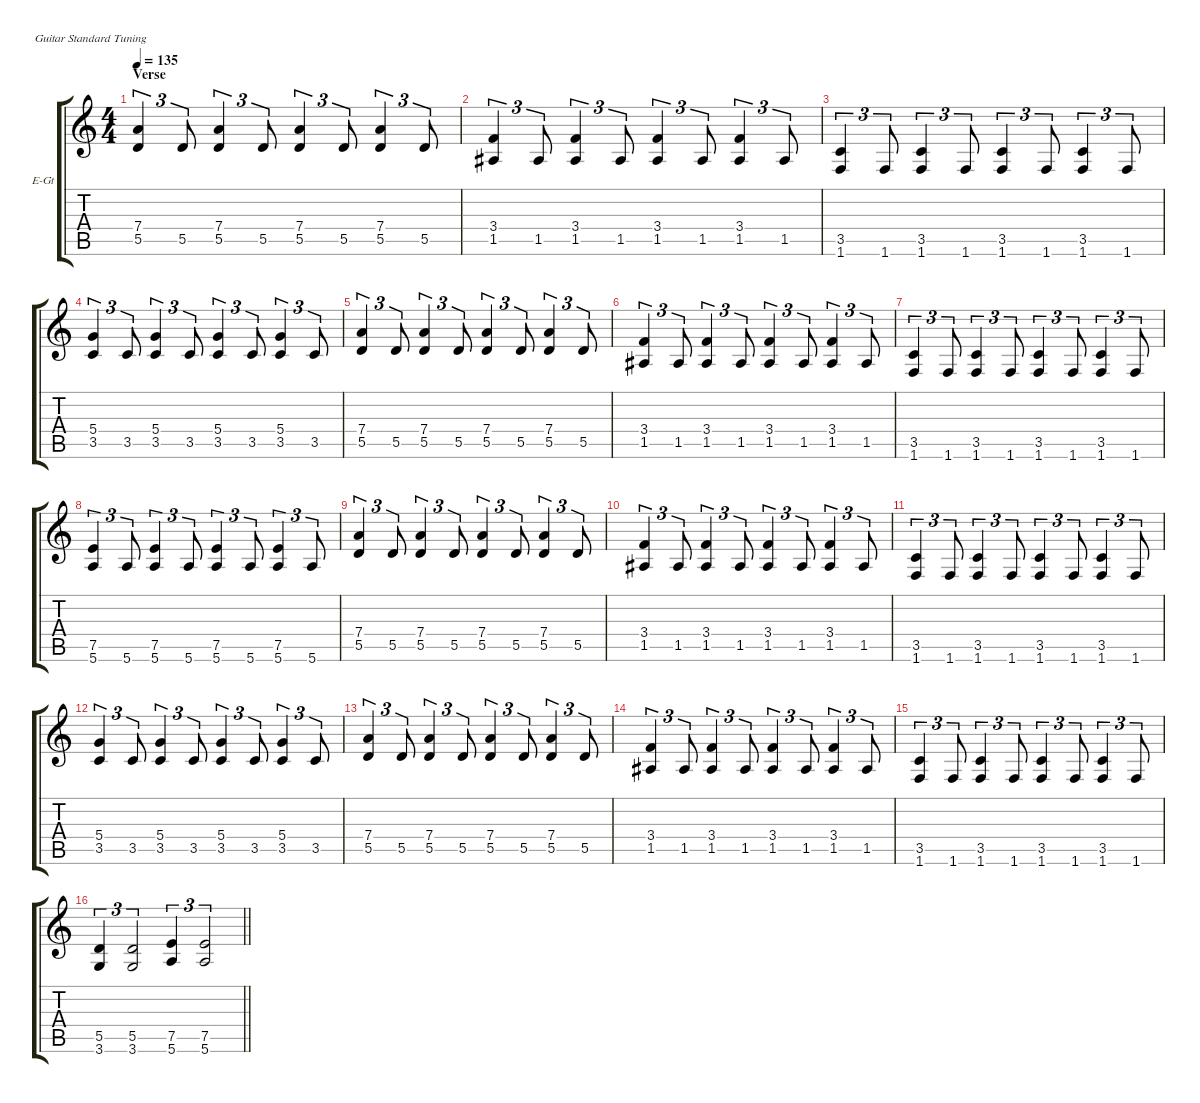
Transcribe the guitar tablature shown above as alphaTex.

\hideDynamics
\bracketExtendMode groupsimilarinstruments
\firstSystemTrackNameOrientation horizontal
\otherSystemsTrackNameOrientation horizontal
\track ("Rhythm" "E-Gt") {solo instrument distortionguitar}
\staff {score tabs}
\tuning (E4 B3 G3 D3 A2 E2)
\ts (4 4)
\section ("" "Verse")
\tempo 135
\clef g2
\ks c
(7.4 5.5).4{tu (3 2) dy f} 5.5.8{tu (3 2)} (7.4 5.5).4{tu (3 2)} 5.5.8{tu (3 2)} (7.4 5.5).4{tu (3 2)} 5.5.8{tu (3 2)} (7.4 5.5).4{tu (3 2)} 5.5.8{tu (3 2)} |
(3.4 1.5).4{tu (3 2)} 1.5.8{tu (3 2)} (3.4 1.5).4{tu (3 2)} 1.5.8{tu (3 2)} (3.4 1.5).4{tu (3 2)} 1.5.8{tu (3 2)} (3.4 1.5).4{tu (3 2)} 1.5.8{tu (3 2)} |
(3.5 1.6).4{tu (3 2)} 1.6.8{tu (3 2)} (3.5 1.6).4{tu (3 2)} 1.6.8{tu (3 2)} (3.5 1.6).4{tu (3 2)} 1.6.8{tu (3 2)} (3.5 1.6).4{tu (3 2)} 1.6.8{tu (3 2)} |
(5.4 3.5).4{tu (3 2)} 3.5.8{tu (3 2)} (5.4 3.5).4{tu (3 2)} 3.5.8{tu (3 2)} (5.4 3.5).4{tu (3 2)} 3.5.8{tu (3 2)} (5.4 3.5).4{tu (3 2)} 3.5.8{tu (3 2)} |
(7.4 5.5).4{tu (3 2)} 5.5.8{tu (3 2)} (7.4 5.5).4{tu (3 2)} 5.5.8{tu (3 2)} (7.4 5.5).4{tu (3 2)} 5.5.8{tu (3 2)} (7.4 5.5).4{tu (3 2)} 5.5.8{tu (3 2)} |
(3.4 1.5).4{tu (3 2)} 1.5.8{tu (3 2)} (3.4 1.5).4{tu (3 2)} 1.5.8{tu (3 2)} (3.4 1.5).4{tu (3 2)} 1.5.8{tu (3 2)} (3.4 1.5).4{tu (3 2)} 1.5.8{tu (3 2)} |
(3.5 1.6).4{tu (3 2)} 1.6.8{tu (3 2)} (3.5 1.6).4{tu (3 2)} 1.6.8{tu (3 2)} (3.5 1.6).4{tu (3 2)} 1.6.8{tu (3 2)} (3.5 1.6).4{tu (3 2)} 1.6.8{tu (3 2)} |
(7.5 5.6).4{tu (3 2)} 5.6.8{tu (3 2)} (7.5 5.6).4{tu (3 2)} 5.6.8{tu (3 2)} (7.5 5.6).4{tu (3 2)} 5.6.8{tu (3 2)} (7.5 5.6).4{tu (3 2)} 5.6.8{tu (3 2)} |
(7.4 5.5).4{tu (3 2)} 5.5.8{tu (3 2)} (7.4 5.5).4{tu (3 2)} 5.5.8{tu (3 2)} (7.4 5.5).4{tu (3 2)} 5.5.8{tu (3 2)} (7.4 5.5).4{tu (3 2)} 5.5.8{tu (3 2)} |
(3.4 1.5).4{tu (3 2)} 1.5.8{tu (3 2)} (3.4 1.5).4{tu (3 2)} 1.5.8{tu (3 2)} (3.4 1.5).4{tu (3 2)} 1.5.8{tu (3 2)} (3.4 1.5).4{tu (3 2)} 1.5.8{tu (3 2)} |
(3.5 1.6).4{tu (3 2)} 1.6.8{tu (3 2)} (3.5 1.6).4{tu (3 2)} 1.6.8{tu (3 2)} (3.5 1.6).4{tu (3 2)} 1.6.8{tu (3 2)} (3.5 1.6).4{tu (3 2)} 1.6.8{tu (3 2)} |
(5.4 3.5).4{tu (3 2)} 3.5.8{tu (3 2)} (5.4 3.5).4{tu (3 2)} 3.5.8{tu (3 2)} (5.4 3.5).4{tu (3 2)} 3.5.8{tu (3 2)} (5.4 3.5).4{tu (3 2)} 3.5.8{tu (3 2)} |
(7.4 5.5).4{tu (3 2)} 5.5.8{tu (3 2)} (7.4 5.5).4{tu (3 2)} 5.5.8{tu (3 2)} (7.4 5.5).4{tu (3 2)} 5.5.8{tu (3 2)} (7.4 5.5).4{tu (3 2)} 5.5.8{tu (3 2)} |
(3.4 1.5).4{tu (3 2)} 1.5.8{tu (3 2)} (3.4 1.5).4{tu (3 2)} 1.5.8{tu (3 2)} (3.4 1.5).4{tu (3 2)} 1.5.8{tu (3 2)} (3.4 1.5).4{tu (3 2)} 1.5.8{tu (3 2)} |
(3.5 1.6).4{tu (3 2)} 1.6.8{tu (3 2)} (3.5 1.6).4{tu (3 2)} 1.6.8{tu (3 2)} (3.5 1.6).4{tu (3 2)} 1.6.8{tu (3 2)} (3.5 1.6).4{tu (3 2)} 1.6.8{tu (3 2)} |
\barLineRight lightlight
(5.5 3.6).4{tu (3 2)} (5.5 3.6).2{tu (3 2)} (7.5 5.6).4{tu (3 2)} (7.5 5.6).2{tu (3 2)}
